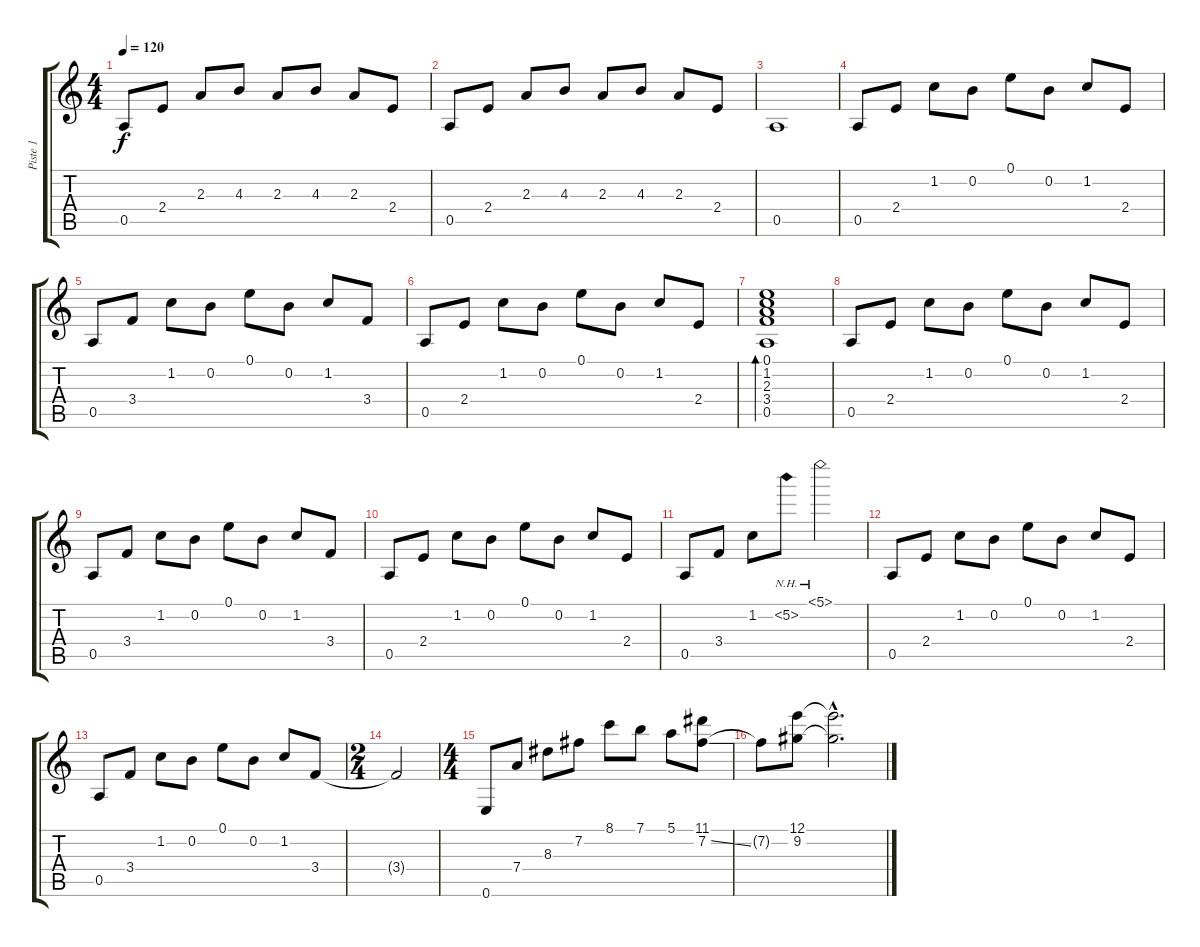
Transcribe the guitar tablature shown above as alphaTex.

\track ("Piste 1" "Piste 1") {instrument acousticguitarnylon}
\staff {score tabs}
\tuning (E4 B3 G3 D3 A2 E2) {hide}
\ts (4 4)
\tempo 120
\clef g2
\ks c
0.5.8{dy f} 2.4.8 2.3.8 4.3.8 2.3.8 4.3.8 2.3.8 2.4.8 |
0.5.8 2.4.8 2.3.8 4.3.8 2.3.8 4.3.8 2.3.8 2.4.8 |
0.5.1 |
0.5.8 2.4.8 1.2.8 0.2.8 0.1.8 0.2.8 1.2.8 2.4.8 |
0.5.8 3.4.8 1.2.8 0.2.8 0.1.8 0.2.8 1.2.8 3.4.8 |
0.5.8 2.4.8 1.2.8 0.2.8 0.1.8 0.2.8 1.2.8 2.4.8 |
(0.1 1.2 2.3 3.4 0.5).1{bd 480} |
0.5.8 2.4.8 1.2.8 0.2.8 0.1.8 0.2.8 1.2.8 2.4.8 |
0.5.8 3.4.8 1.2.8 0.2.8 0.1.8 0.2.8 1.2.8 3.4.8 |
0.5.8 2.4.8 1.2.8 0.2.8 0.1.8 0.2.8 1.2.8 2.4.8 |
0.5.8 3.4.8 1.2.8 5.2{nh}.8 5.1{nh}.2 |
0.5.8 2.4.8 1.2.8 0.2.8 0.1.8 0.2.8 1.2.8 2.4.8 |
0.5.8 3.4.8 1.2.8 0.2.8 0.1.8 0.2.8 1.2.8 3.4.8 |
\ts (2 4)
3.4{t}.2 |
\ts (4 4)
0.6.8 7.4.8 8.3.8 7.2.8 8.1.8 7.1.8 5.1.8 (11.1 7.2{ss}).8 |
7.2{t}.8 (12.1 9.2).8 (12.1{hac t} 9.2{hac t}).2{d}
